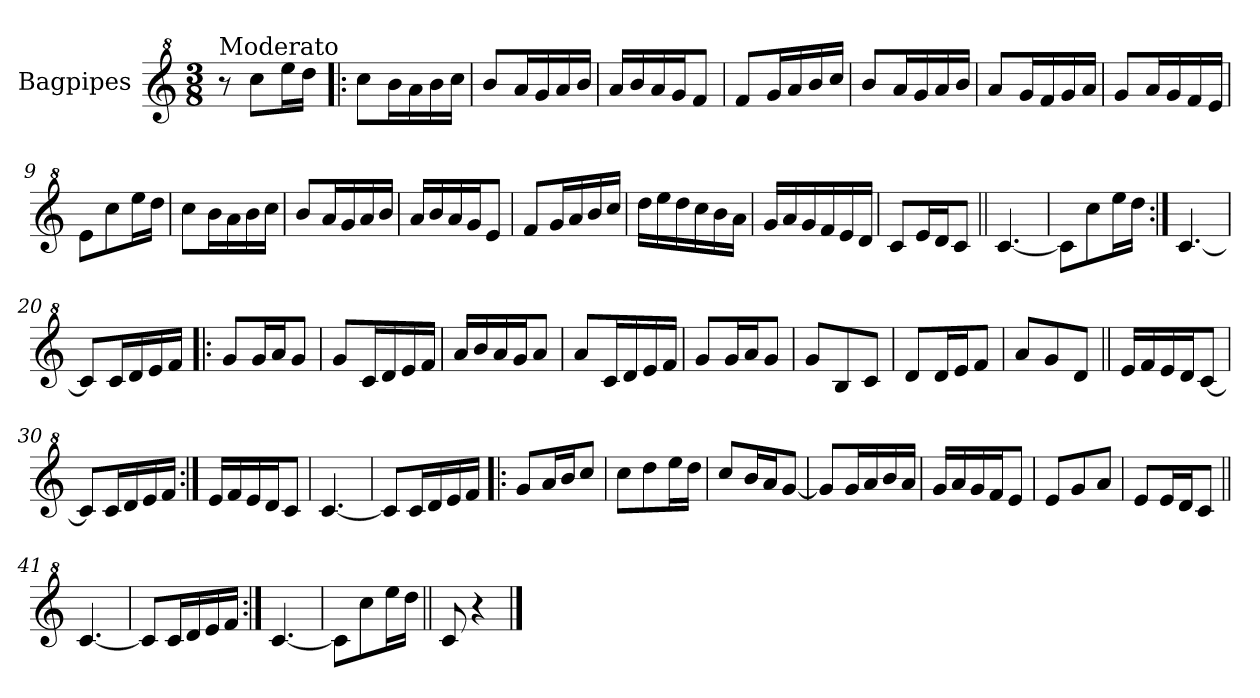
**kern
*part1
*staff1
*I"Bagpipes
*I'Bag
*clefG^2
*k[]
*C:
*M3/8
=1
!LO:TX:a:t=Moderato
8r
8ccc\L
16eee\L
16ddd\JJ
=2!|:
8ccc\L
16bb\L
16aa\
16bb\
16ccc\JJ
=3
8bb/L
16aa/L
16gg/
16aa/
16bb/JJ
=4
16aa/LL
16bb/
16aa/
16gg/J
8ff/J
=5
8ff/L
16gg/L
16aa/
16bb/
16ccc/JJ
=6
8bb/L
16aa/L
16gg/
16aa/
16bb/JJ
=7
8aa/L
16gg/L
16ff/
16gg/
16aa/JJ
=8
8gg/L
16aa/L
16gg/
16ff/
16ee/JJ
!!LO:LB:g=z
=9
8ee\L
8ccc\
16eee\L
16ddd\JJ
=10
8ccc\L
16bb\L
16aa\
16bb\
16ccc\JJ
=11
8bb/L
16aa/L
16gg/
16aa/
16bb/JJ
=12
16aa/LL
16bb/
16aa/
16gg/J
8ee/J
=13
8ff/L
16gg/L
16aa/
16bb/
16ccc/JJ
=14
16ddd\LL
16eee\
16ddd\
16ccc\
16bb\
16aa\JJ
=15
16gg/LL
16aa/
16gg/
16ff/
16ee/
16dd/JJ
=16
8cc/L
16ee/L
16dd/J
8cc/J
=17||
[4.cc/
!!LO:LB:g=z
=18
8cc\L]
8ccc\
16eee\L
16ddd\JJ
=19:|!
[4.cc/
=20
8cc/L]
16cc/L
16dd/
16ee/
16ff/JJ
=21!|:
8gg/L
16gg/L
16aa/J
8gg/J
=22
8gg/L
16cc/L
16dd/
16ee/
16ff/JJ
=23
16aa/LL
16bb/
16aa/
16gg/J
8aa/J
=24
8aa/L
16cc/L
16dd/
16ee/
16ff/JJ
=25
8gg/L
16gg/L
16aa/J
8gg/J
=26
8gg/L
8b/
8cc/J
=27
8dd/L
16dd/L
16ee/J
8ff/J
!!LO:LB:g=z
=28
8aa/L
8gg/
8dd/J
=29||
16ee/LL
16ff/
16ee/
16dd/J
[8cc/J
=30
8cc/L]
16cc/L
16dd/
16ee/
16ff/JJ
=31:|!
16ee/LL
16ff/
16ee/
16dd/J
8cc/J
=32
[4.cc/
=33
8cc/L]
16cc/L
16dd/
16ee/
16ff/JJ
=34!|:
8gg/L
16aa/L
16bb/J
8ccc/J
=35
8ccc\L
8ddd\
16eee\L
16ddd\JJ
=36
8ccc/L
16bb/L
16aa/J
[8gg/J
=37
8gg/L]
16gg/L
16aa/
16bb/
16aa/JJ
!!LO:LB:g=z
=38
16gg/LL
16aa/
16gg/
16ff/J
8ee/J
=39
8ee/L
8gg/
8aa/J
=40
8ee/L
16ee/L
16dd/J
8cc/J
=41||
[4.cc/
=42
8cc/L]
16cc/L
16dd/
16ee/
16ff/JJ
=43:|!
[4.cc/
=44
8cc\L]
8ccc\
16eee\L
16ddd\JJ
=45||
8cc/
4r
==
*-
